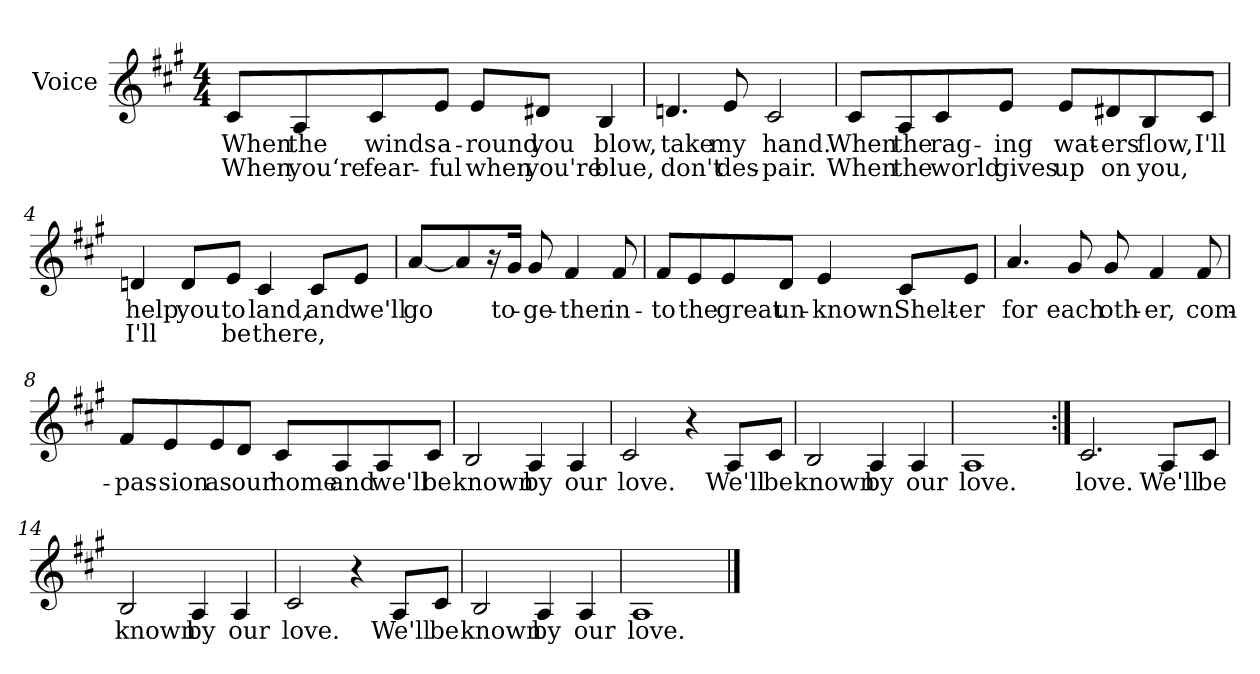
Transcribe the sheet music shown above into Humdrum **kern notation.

**kern	**text	**text
*part1	*part1	*part1
*staff1	*staff1	*staff1
*I"Voice	*	*
*I'Voice	*	*
*clefG2	*	*
*k[f#c#g#]	*	*
*M4/4	*	*
*MM68	*	*
=1	=1	=1
!	!LO:LY:b	!LO:LY:b
8c#/L	When	When
!	!LO:LY:b	!LO:LY:b
8A/	the	you‘re
!	!LO:LY:b	!LO:LY:b
8c#/	winds	fear-
!	!LO:LY:b	!LO:LY:b
8e/J	a-	-ful
!	!LO:LY:b	!LO:LY:b
8e/L	-round	when
!	!LO:LY:b	!LO:LY:b
8d#X/J	you	you're
!	!LO:LY:b	!LO:LY:b
4B/	blow,	blue,
=2	=2	=2
!	!LO:LY:b	!LO:LY:b
4.dn/	take	don't
!	!LO:LY:b	!LO:LY:b
8e/	my	des-
!	!LO:LY:b	!LO:LY:b
2c#/	hand.	-pair.
!!LO:LB:g=z
=3	=3	=3
!	!LO:LY:b	!LO:LY:b
8c#/L	When	When
!	!LO:LY:b	!LO:LY:b
8A/	the	the
!	!LO:LY:b	!LO:LY:b
8c#/	rag-	world
!	!LO:LY:b	!LO:LY:b
8e/J	-ing	gives
!	!LO:LY:b	!LO:LY:b
8e/L	wat-	up
!	!LO:LY:b	!LO:LY:b
8d#X/	-ers	on
!	!LO:LY:b	!LO:LY:b
8B/	flow,	you,
!	!LO:LY:b	!
8c#/J	I'll	.
=4	=4	=4
!	!LO:LY:b	!LO:LY:b
4dn/	help	I'll
!	!LO:LY:b	!
8d/L	you	.
!	!LO:LY:b	!LO:LY:b
8e/J	to	be
!	!LO:LY:b	!LO:LY:b
4c#/	land,	there,
!	!LO:LY:b	!
8c#/L	and	.
!	!LO:LY:b	!
8e/J	we'll	.
!!LO:LB:g=z
=5	=5	=5
!	!LO:LY:b	!
[<4a/	go	.
8a/L]	.	.
16ra	.	.
!	!LO:LY:b	!
16g#/JJ	to-	.
!	!LO:LY:b	!
8g#/	-ge-	.
!	!LO:LY:b	!
4f#/	-ther	.
!	!LO:LY:b	!
8f#/	in-	.
=6	=6	=6
!	!LO:LY:b	!
8f#/L	-to	.
!	!LO:LY:b	!
8e/	the	.
!	!LO:LY:b	!
8e/	great	.
!	!LO:LY:b	!
8d/J	un-	.
!	!LO:LY:b	!
4e/	-known.	.
!	!LO:LY:b	!
8c#/L	Shelt-	.
!	!LO:LY:b	!
8e/J	-er	.
=7	=7	=7
!	!LO:LY:b	!
4.a/	for	.
!	!LO:LY:b	!
8g#/	each	.
!	!LO:LY:b	!
8g#/	oth-	.
!	!LO:LY:b	!
4f#/	-er,	.
!	!LO:LY:b	!
8f#/	com-	.
!!LO:LB:g=z
=8	=8	=8
!	!LO:LY:b	!
8f#/L	-pas-	.
!	!LO:LY:b	!
8e/	-sion	.
!	!LO:LY:b	!
8e/	as	.
!	!LO:LY:b	!
8d/J	our	.
!	!LO:LY:b	!
8c#/L	home	.
!	!LO:LY:b	!
8A/	and	.
!	!LO:LY:b	!
8A/	we'll	.
!	!LO:LY:b	!
8c#/J	be	.
=9	=9	=9
!	!LO:LY:b	!
2B/	known	.
!	!LO:LY:b	!
4A/	by	.
!	!LO:LY:b	!
4A/	our	.
=10	=10	=10
!	!LO:LY:b	!
2c#/	love.	.
4r	.	.
!	!LO:LY:b	!
8A/L	We'll	.
!	!LO:LY:b	!
8c#/J	be	.
=11	=11	=11
!	!LO:LY:b	!
2B/	known	.
!	!LO:LY:b	!
4A/	by	.
!	!LO:LY:b	!
4A/	our	.
!!LO:LB:g=z
=12	=12	=12
!	!LO:LY:b	!
1A	love.	.
=13:|!	=13:|!	=13:|!
!	!LO:LY:b	!
2.c#/	love.	.
!	!LO:LY:b	!
8A/L	We'll	.
!	!LO:LY:b	!
8c#/J	be	.
=14	=14	=14
!	!LO:LY:b	!
2B/	known	.
!	!LO:LY:b	!
4A/	by	.
!	!LO:LY:b	!
4A/	our	.
=15	=15	=15
!	!LO:LY:b	!
2c#/	love.	.
4r	.	.
!	!LO:LY:b	!
8A/L	We'll	.
!	!LO:LY:b	!
8c#/J	be	.
=16	=16	=16
!	!LO:LY:b	!
2B/	known	.
!	!LO:LY:b	!
4A/	by	.
!	!LO:LY:b	!
4A/	our	.
=17	=17	=17
!	!LO:LY:b	!
1A	love.	.
==	==	==
*-	*-	*-
